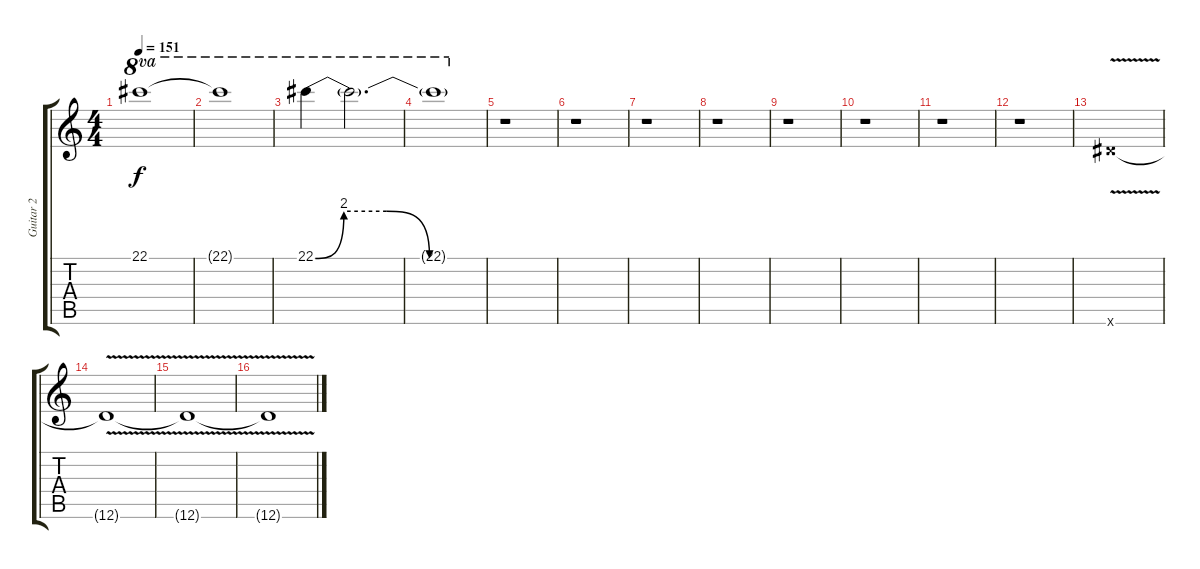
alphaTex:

\track ("Guitar 2" "Guitar 2") {instrument overdrivenguitar}
\staff {score tabs}
\tuning (Eb4 Bb3 Gb3 Db3 Ab2 Eb2) {hide}
\ts (4 4)
\tempo 151
\clef g2
\ks c
22.1{t}.1{ot 8va dy f} |
22.1{t}.1{ot 8va} |
22.1{be (custom 0 0 10 8 25 8 40 0 60 0)}.4{ot 8va} 22.1{t}.2{d ot 8va} |
22.1{t}.1{ot 8va} |
r.1 |
r.1 |
r.1 |
r.1 |
r.1 |
r.1 |
r.1 |
r.1 |
12.6{v x}.1 |
12.6{v t}.1 |
12.6{v t}.1 |
12.6{v t}.1
